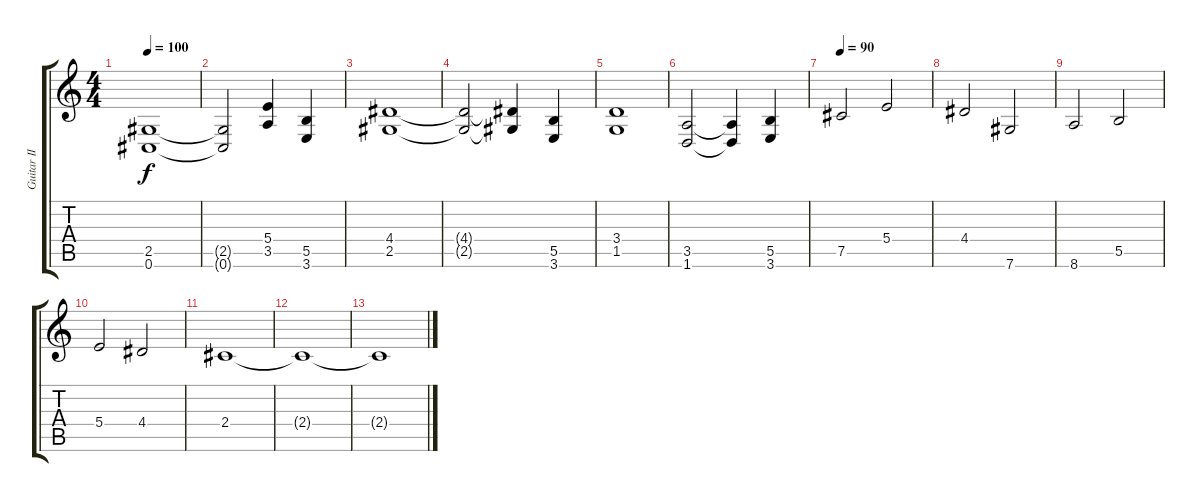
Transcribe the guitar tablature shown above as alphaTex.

\track ("Guitar II" "Guitar II") {instrument distortionguitar}
\staff {score tabs}
\tuning (Db4 Ab3 E3 B2 Gb2 Db2) {hide}
\ts (4 4)
\tempo 100
\clef g2
\ks c
(2.5 0.6).1{dy f} |
(2.5{t} 0.6{t}).2 (5.4 3.5).4 (5.5 3.6).4 |
(4.4 2.5).1 |
(4.4{t} 2.5{t}).2 (4.4{t} 2.5{t}).4 (5.5 3.6).4 |
(3.4 1.5).1 |
(3.5 1.6).2 (3.5{t} 1.6{t}).4 (5.5 3.6).4 |
\tempo 90
7.5.2 5.4.2 |
4.4.2 7.6.2 |
8.6.2 5.5.2 |
5.4.2 4.4.2 |
2.4.1{volume 1} |
2.4{t}.1 |
2.4{t}.1
